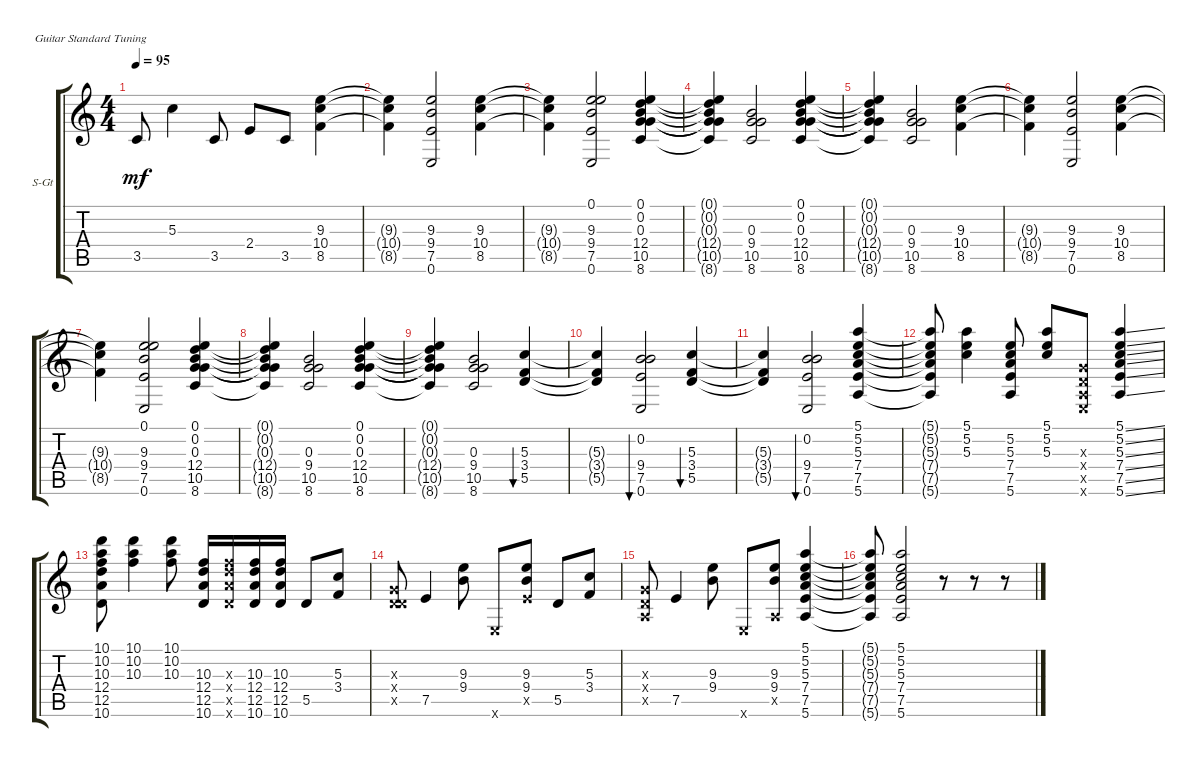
\defaultSystemsLayout 4
\bracketExtendMode groupsimilarinstruments
\firstSystemTrackNameOrientation horizontal
\otherSystemsTrackNameOrientation horizontal
\track ("Steel Guitar" "S-Gt") {instrument acousticguitarsteel}
\staff {score tabs}
\tuning (E4 B3 G3 D3 A2 E2)
\ts (4 4)
\tempo 95
\clef g2
\ks c
3.5{t}.8{dy mf} 5.3.4 3.5.8 2.4.8 3.5.8 (8.5 10.4 9.3).4 |
(8.5{t} 10.4{t} 9.3{t}).4 (7.5 9.4 9.3 0.6).2 (8.5 10.4 9.3).4 |
(8.5{t} 10.4{t} 9.3{t}).4 (7.5 9.4 9.3 0.6 0.1).2 (8.6 10.5 12.4 0.3 0.2 0.1).4 |
(8.6{t} 10.5{t} 12.4{t} 0.3{t} 0.2{t} 0.1{t}).4 (8.6 10.5 9.4 0.3).2 (8.6 10.5 12.4 0.3 0.2 0.1).4 |
(8.6{t} 10.5{t} 12.4{t} 0.3{t} 0.2{t} 0.1{t}).4 (8.6 10.5 9.4 0.3).2 (8.5 10.4 9.3).4 |
(8.5{t} 10.4{t} 9.3{t}).4 (7.5 9.4 9.3 0.6).2 (8.5 10.4 9.3).4 |
(8.5{t} 10.4{t} 9.3{t}).4 (7.5 9.4 9.3 0.6 0.1).2 (8.6 10.5 12.4 0.3 0.2 0.1).4 |
(8.6{t} 10.5{t} 12.4{t} 0.3{t} 0.2{t} 0.1{t}).4 (8.6 10.5 9.4 0.3).2 (8.6 10.5 12.4 0.3 0.2 0.1).4 |
(8.6{t} 10.5{t} 12.4{t} 0.3{t} 0.2{t} 0.1{t}).4 (8.6 10.5 9.4 0.3).2 (5.5 3.4 5.3).4{bu 107} |
(5.5{t} 3.4{t} 5.3{t}).4 (0.6 7.5 9.4 0.2).2{bu 106} (5.5 3.4 5.3).4{bu 107} |
(5.5{t} 3.4{t} 5.3{t}).4 (0.6 7.5 9.4 0.2).2{bu 106} (5.6 7.5 7.4 5.3 5.2 5.1).4 |
(5.6{t} 7.5{t} 7.4{t} 5.3{t} 5.2{t} 5.1{t}).8 (5.3 5.2 5.1).4 (5.6 7.5 7.4 5.3 5.2).8 (5.3 5.2 5.1).8 (0.5{x} 0.4{x} 0.3{x} 0.6{x}).8 (5.6{ss} 7.5{ss} 7.4{ss} 5.3{ss} 5.2{ss} 5.1{ss}).4 |
(10.6 12.5 12.4 10.3 10.2 10.1).8 (10.3 10.2 10.1).4 (10.3 10.2 10.1).8 (10.6 12.5 12.4 10.3).16 (10.6{x} 12.5{x} 12.4{x} 10.3{x}).16 (10.6 12.5 12.4 10.3).16 (10.6 12.5 12.4 10.3).16 5.5.8 (3.4 5.3).8 |
(5.5{x} 0.4{x} 0.3{x}).8 7.5.4 (9.4 9.3).8 0.6{x}.8 (7.5{x} 9.4 9.3).8 5.5.8 (3.4 5.3).8 |
(0.5{x} 0.4{x} 0.3{x}).8 7.5.4 (9.4 9.3).8 0.6{x}.8 (0.5{x} 9.4 9.3).8 (7.5 5.6 7.4 5.3 5.2 5.1).4 |
(7.5{t} 5.6{t} 7.4{t} 5.3{t} 5.2{t} 5.1{t}).8 (7.5 5.6 7.4 5.3 5.2 5.1).2 r.8 r.8 r.8
